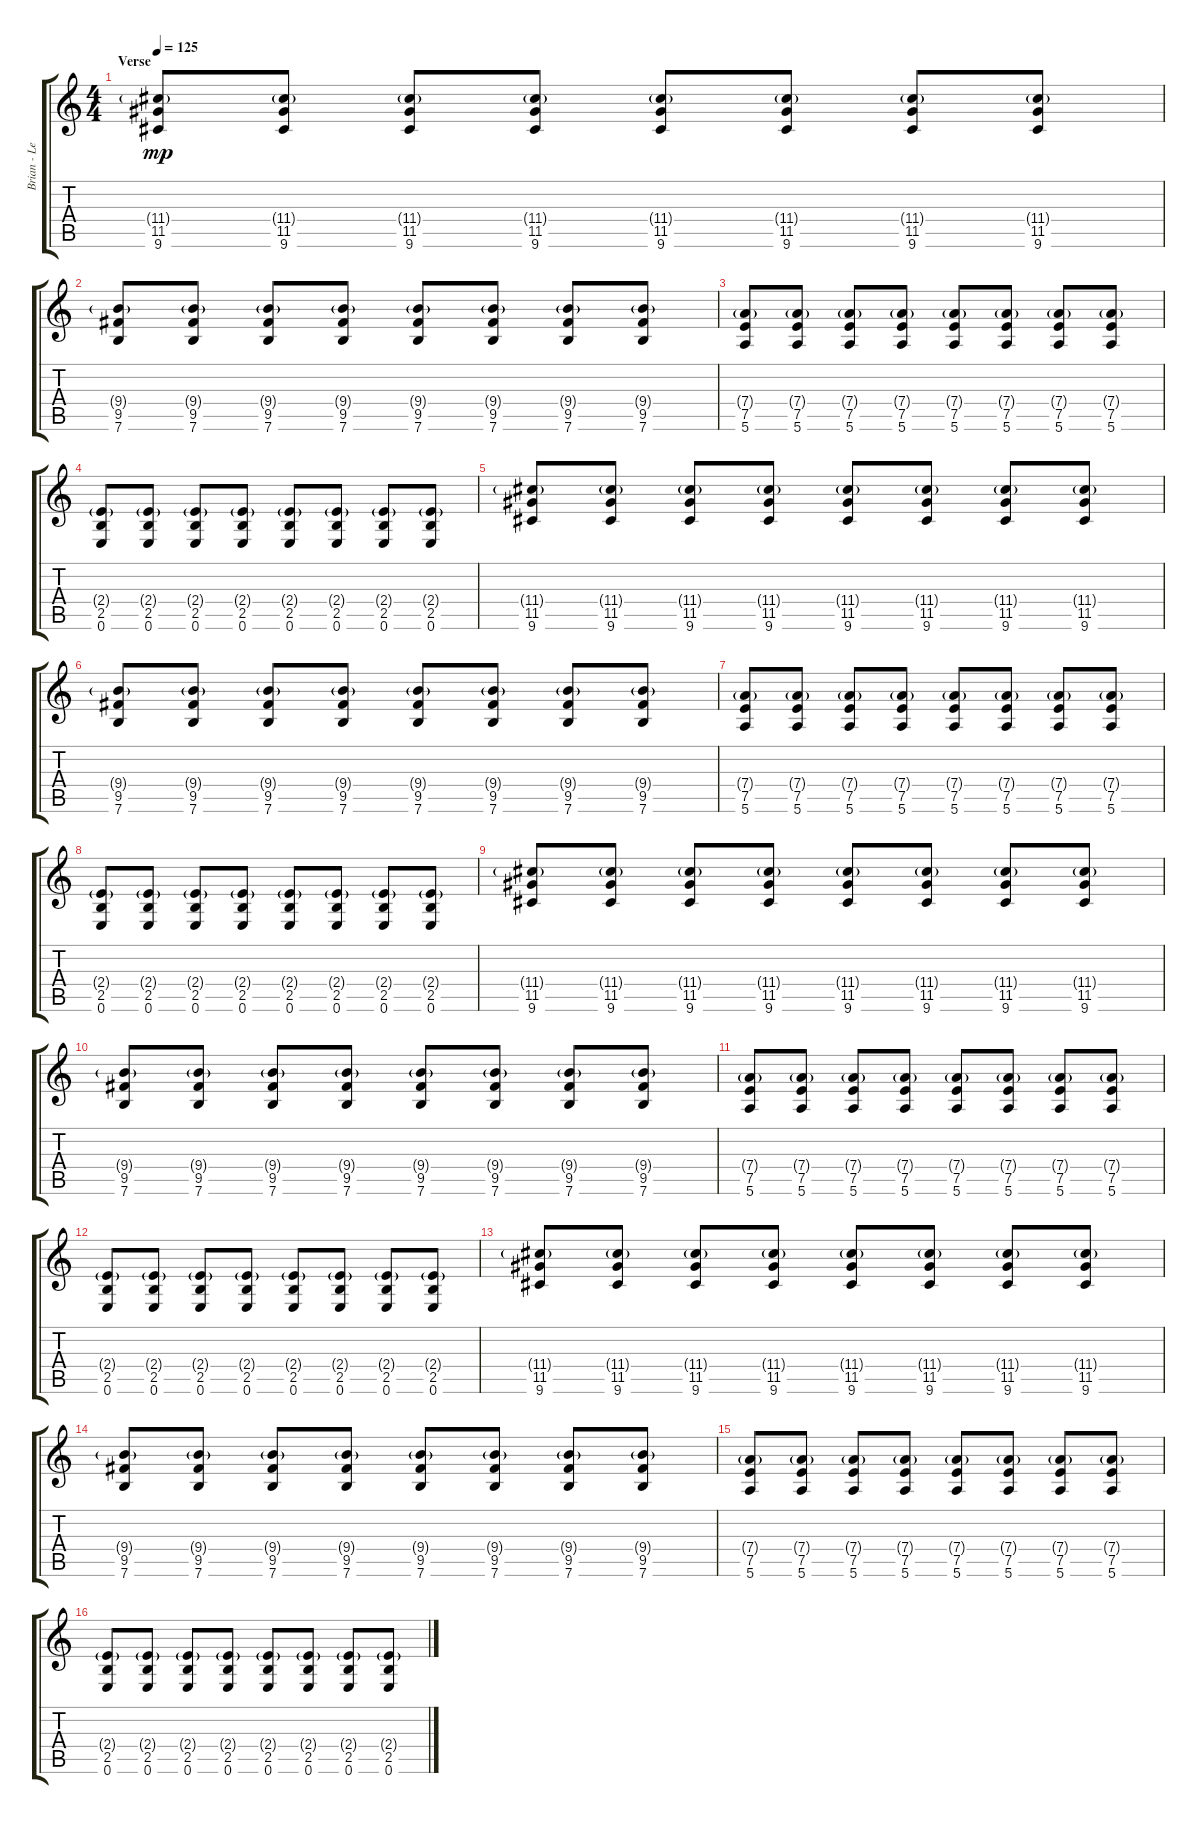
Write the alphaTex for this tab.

\track ("Brian - Lead Guitar" "Brian - Le") {instrument electricguitarjazz}
\staff {score tabs}
\tuning (E4 B3 G3 D3 A2 E2) {hide}
\ts (4 4)
\section ("" "Verse")
\tempo 125
\clef g2
\ks c
(11.4{g} 11.5 9.6).8{dy mp} (11.4{g} 11.5 9.6).8 (11.4{g} 11.5 9.6).8 (11.4{g} 11.5 9.6).8 (11.4{g} 11.5 9.6).8 (11.4{g} 11.5 9.6).8 (11.4{g} 11.5 9.6).8 (11.4{g} 11.5 9.6).8 |
(9.4{g} 9.5 7.6).8 (9.4{g} 9.5 7.6).8 (9.4{g} 9.5 7.6).8 (9.4{g} 9.5 7.6).8 (9.4{g} 9.5 7.6).8 (9.4{g} 9.5 7.6).8 (9.4{g} 9.5 7.6).8 (9.4{g} 9.5 7.6).8 |
(7.4{g} 7.5 5.6).8 (7.4{g} 7.5 5.6).8 (7.4{g} 7.5 5.6).8 (7.4{g} 7.5 5.6).8 (7.4{g} 7.5 5.6).8 (7.4{g} 7.5 5.6).8 (7.4{g} 7.5 5.6).8 (7.4{g} 7.5 5.6).8 |
(2.4{g} 2.5 0.6).8 (2.4{g} 2.5 0.6).8 (2.4{g} 2.5 0.6).8 (2.4{g} 2.5 0.6).8 (2.4{g} 2.5 0.6).8 (2.4{g} 2.5 0.6).8 (2.4{g} 2.5 0.6).8 (2.4{g} 2.5 0.6).8 |
(11.4{g} 11.5 9.6).8 (11.4{g} 11.5 9.6).8 (11.4{g} 11.5 9.6).8 (11.4{g} 11.5 9.6).8 (11.4{g} 11.5 9.6).8 (11.4{g} 11.5 9.6).8 (11.4{g} 11.5 9.6).8 (11.4{g} 11.5 9.6).8 |
(9.4{g} 9.5 7.6).8 (9.4{g} 9.5 7.6).8 (9.4{g} 9.5 7.6).8 (9.4{g} 9.5 7.6).8 (9.4{g} 9.5 7.6).8 (9.4{g} 9.5 7.6).8 (9.4{g} 9.5 7.6).8 (9.4{g} 9.5 7.6).8 |
(7.4{g} 7.5 5.6).8 (7.4{g} 7.5 5.6).8 (7.4{g} 7.5 5.6).8 (7.4{g} 7.5 5.6).8 (7.4{g} 7.5 5.6).8 (7.4{g} 7.5 5.6).8 (7.4{g} 7.5 5.6).8 (7.4{g} 7.5 5.6).8 |
(2.4{g} 2.5 0.6).8 (2.4{g} 2.5 0.6).8 (2.4{g} 2.5 0.6).8 (2.4{g} 2.5 0.6).8 (2.4{g} 2.5 0.6).8 (2.4{g} 2.5 0.6).8 (2.4{g} 2.5 0.6).8 (2.4{g} 2.5 0.6).8 |
(11.4{g} 11.5 9.6).8 (11.4{g} 11.5 9.6).8 (11.4{g} 11.5 9.6).8 (11.4{g} 11.5 9.6).8 (11.4{g} 11.5 9.6).8 (11.4{g} 11.5 9.6).8 (11.4{g} 11.5 9.6).8 (11.4{g} 11.5 9.6).8 |
(9.4{g} 9.5 7.6).8 (9.4{g} 9.5 7.6).8 (9.4{g} 9.5 7.6).8 (9.4{g} 9.5 7.6).8 (9.4{g} 9.5 7.6).8 (9.4{g} 9.5 7.6).8 (9.4{g} 9.5 7.6).8 (9.4{g} 9.5 7.6).8 |
(7.4{g} 7.5 5.6).8 (7.4{g} 7.5 5.6).8 (7.4{g} 7.5 5.6).8 (7.4{g} 7.5 5.6).8 (7.4{g} 7.5 5.6).8 (7.4{g} 7.5 5.6).8 (7.4{g} 7.5 5.6).8 (7.4{g} 7.5 5.6).8 |
(2.4{g} 2.5 0.6).8 (2.4{g} 2.5 0.6).8 (2.4{g} 2.5 0.6).8 (2.4{g} 2.5 0.6).8 (2.4{g} 2.5 0.6).8 (2.4{g} 2.5 0.6).8 (2.4{g} 2.5 0.6).8 (2.4{g} 2.5 0.6).8 |
(11.4{g} 11.5 9.6).8 (11.4{g} 11.5 9.6).8 (11.4{g} 11.5 9.6).8 (11.4{g} 11.5 9.6).8 (11.4{g} 11.5 9.6).8 (11.4{g} 11.5 9.6).8 (11.4{g} 11.5 9.6).8 (11.4{g} 11.5 9.6).8 |
(9.4{g} 9.5 7.6).8 (9.4{g} 9.5 7.6).8 (9.4{g} 9.5 7.6).8 (9.4{g} 9.5 7.6).8 (9.4{g} 9.5 7.6).8 (9.4{g} 9.5 7.6).8 (9.4{g} 9.5 7.6).8 (9.4{g} 9.5 7.6).8 |
(7.4{g} 7.5 5.6).8 (7.4{g} 7.5 5.6).8 (7.4{g} 7.5 5.6).8 (7.4{g} 7.5 5.6).8 (7.4{g} 7.5 5.6).8 (7.4{g} 7.5 5.6).8 (7.4{g} 7.5 5.6).8 (7.4{g} 7.5 5.6).8 |
(2.4{g} 2.5 0.6).8 (2.4{g} 2.5 0.6).8 (2.4{g} 2.5 0.6).8 (2.4{g} 2.5 0.6).8 (2.4{g} 2.5 0.6).8 (2.4{g} 2.5 0.6).8 (2.4{g} 2.5 0.6).8 (2.4{g} 2.5 0.6).8
